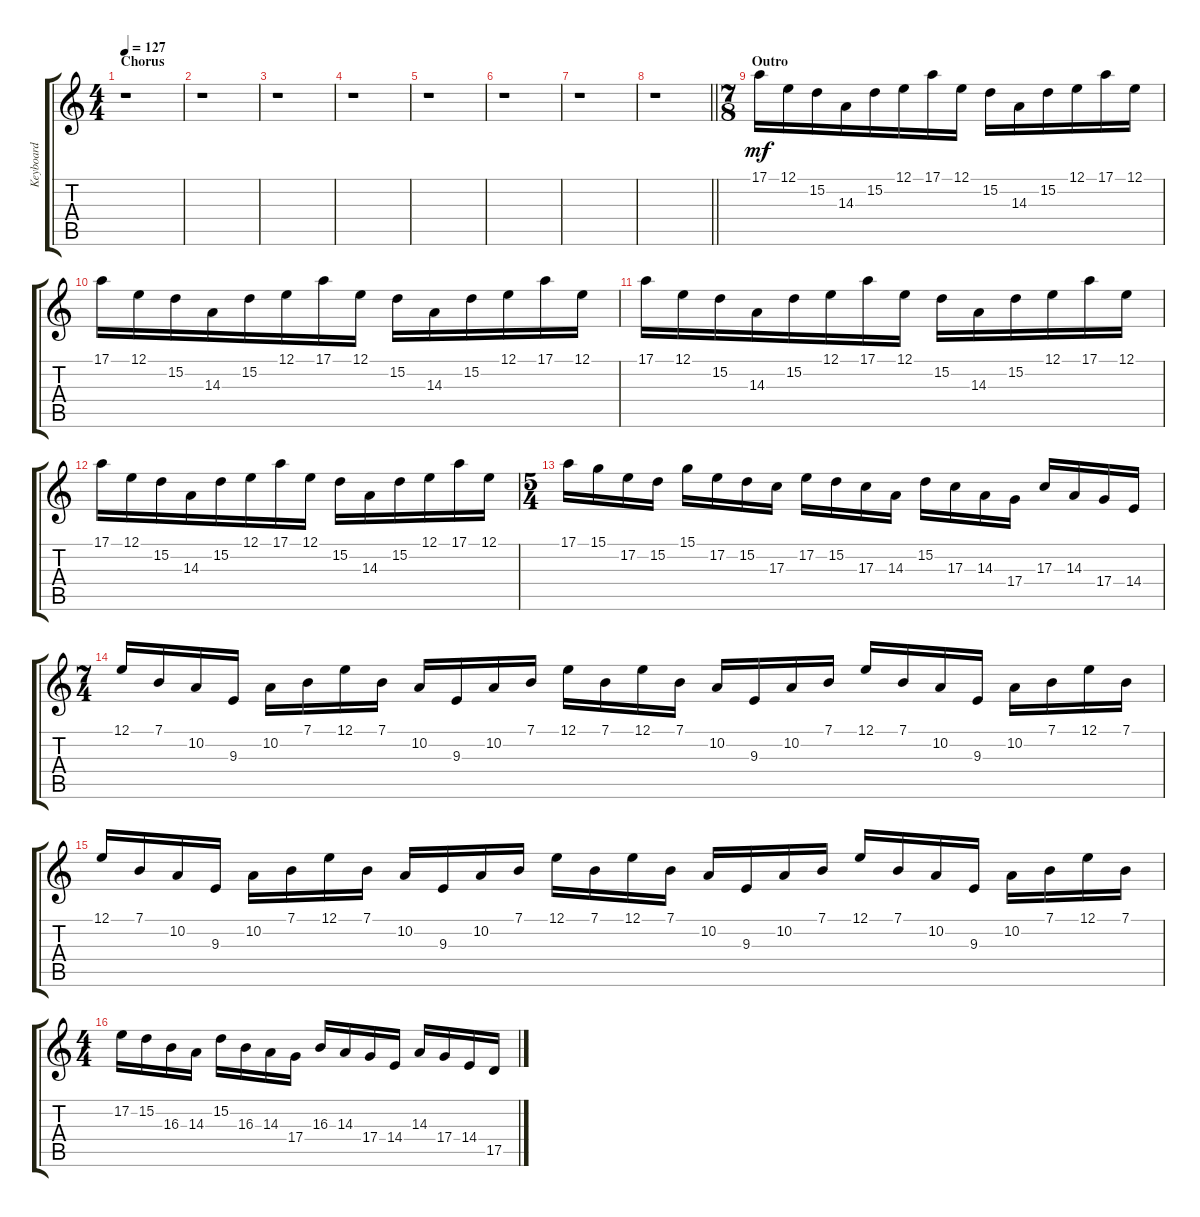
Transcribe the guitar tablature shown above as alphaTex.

\track ("Keyboard" "Keyboard") {instrument electricgrandpiano}
\staff {score tabs}
\tuning (E4 B3 G3 D3 A2 E2) {hide}
\ts (4 4)
\section ("" "Chorus")
\tempo 127
\clef g2
\ks c
r.1{dy f} |
r.1 |
r.1 |
r.1 |
r.1 |
r.1 |
r.1 |
\barLineRight lightlight
r.1 |
\ts (7 8)
\section ("" "Outro")
17.1.16{dy mf instrument electricgrandpiano} 12.1.16 15.2.16 14.3.16 15.2.16 12.1.16 17.1.16 12.1.16 15.2.16 14.3.16 15.2.16 12.1.16 17.1.16 12.1.16 |
17.1.16 12.1.16 15.2.16 14.3.16 15.2.16 12.1.16 17.1.16 12.1.16 15.2.16 14.3.16 15.2.16 12.1.16 17.1.16 12.1.16 |
17.1.16 12.1.16 15.2.16 14.3.16 15.2.16 12.1.16 17.1.16 12.1.16 15.2.16 14.3.16 15.2.16 12.1.16 17.1.16 12.1.16 |
17.1.16 12.1.16 15.2.16 14.3.16 15.2.16 12.1.16 17.1.16 12.1.16 15.2.16 14.3.16 15.2.16 12.1.16 17.1.16 12.1.16 |
\ts (5 4)
17.1.16 15.1.16 17.2.16 15.2.16 15.1.16 17.2.16 15.2.16 17.3.16 17.2.16 15.2.16 17.3.16 14.3.16 15.2.16 17.3.16 14.3.16 17.4.16 17.3.16 14.3.16 17.4.16 14.4.16 |
\ts (7 4)
12.1.16 7.1.16 10.2.16 9.3.16 10.2.16 7.1.16 12.1.16 7.1.16 10.2.16 9.3.16 10.2.16 7.1.16 12.1.16 7.1.16 12.1.16 7.1.16 10.2.16 9.3.16 10.2.16 7.1.16 12.1.16 7.1.16 10.2.16 9.3.16 10.2.16 7.1.16 12.1.16 7.1.16 |
12.1.16 7.1.16 10.2.16 9.3.16 10.2.16 7.1.16 12.1.16 7.1.16 10.2.16 9.3.16 10.2.16 7.1.16 12.1.16 7.1.16 12.1.16 7.1.16 10.2.16 9.3.16 10.2.16 7.1.16 12.1.16 7.1.16 10.2.16 9.3.16 10.2.16 7.1.16 12.1.16 7.1.16 |
\ts (4 4)
17.2.16 15.2.16 16.3.16 14.3.16 15.2.16 16.3.16 14.3.16 17.4.16 16.3.16 14.3.16 17.4.16 14.4.16 14.3.16 17.4.16 14.4.16 17.5.16
